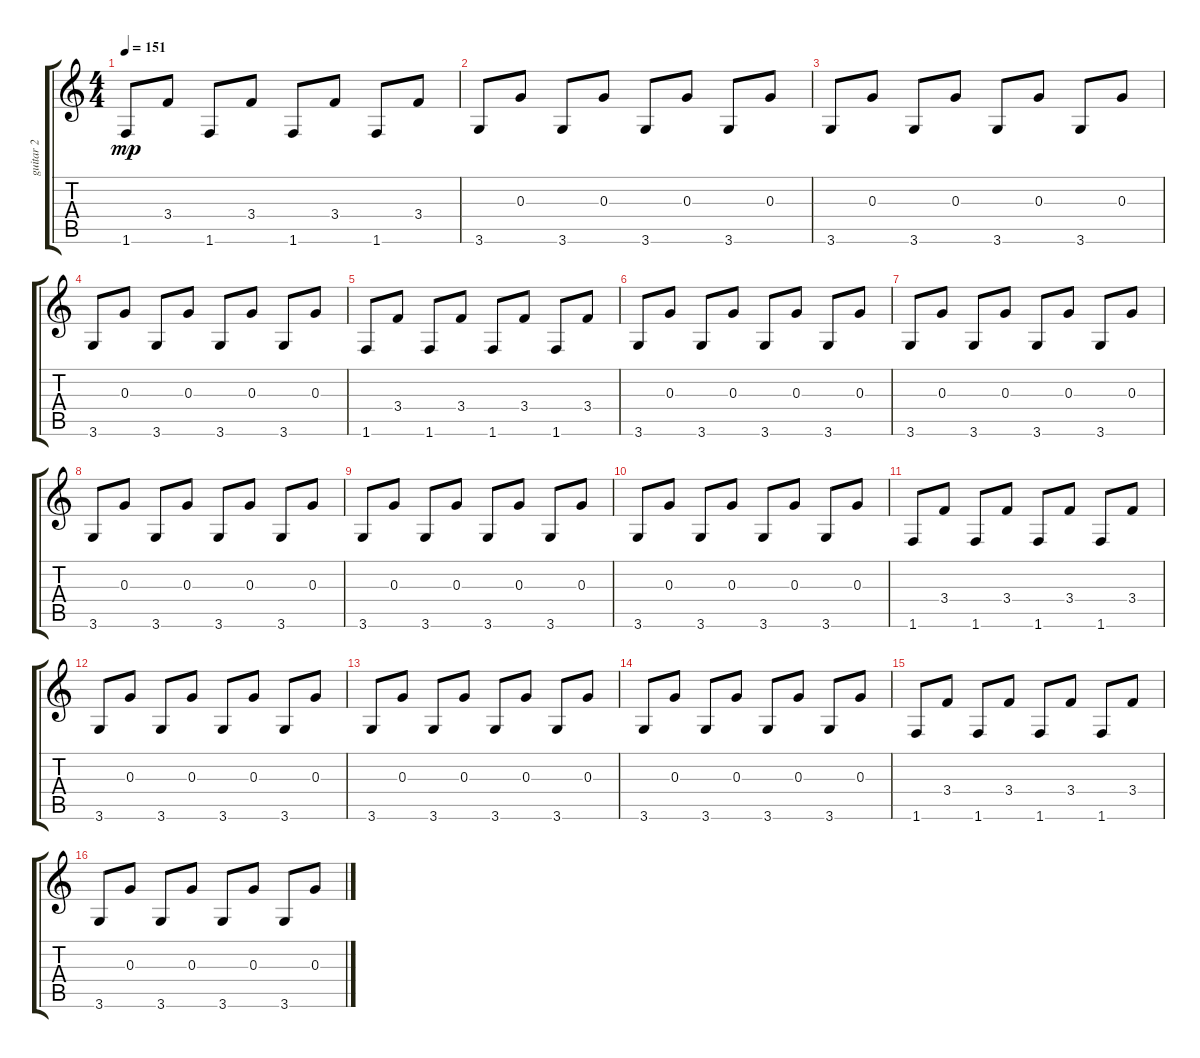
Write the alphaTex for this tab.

\track ("guitar 2" "guitar 2") {instrument electricguitarmuted}
\staff {score tabs}
\tuning (E4 B3 G3 D3 A2 E2) {hide}
\ts (4 4)
\tempo 151
\clef g2
\ks c
1.6.8{dy mp} 3.4.8 1.6.8 3.4.8 1.6.8 3.4.8 1.6.8 3.4.8 |
3.6.8 0.3.8 3.6.8 0.3.8 3.6.8 0.3.8 3.6.8 0.3.8 |
3.6.8 0.3.8 3.6.8 0.3.8 3.6.8 0.3.8 3.6.8 0.3.8 |
3.6.8 0.3.8 3.6.8 0.3.8 3.6.8 0.3.8 3.6.8 0.3.8 |
1.6.8 3.4.8 1.6.8 3.4.8 1.6.8 3.4.8 1.6.8 3.4.8 |
3.6.8 0.3.8 3.6.8 0.3.8 3.6.8 0.3.8 3.6.8 0.3.8 |
3.6.8 0.3.8 3.6.8 0.3.8 3.6.8 0.3.8 3.6.8 0.3.8 |
3.6.8 0.3.8 3.6.8 0.3.8 3.6.8 0.3.8 3.6.8 0.3.8 |
3.6.8 0.3.8 3.6.8 0.3.8 3.6.8 0.3.8 3.6.8 0.3.8 |
3.6.8 0.3.8 3.6.8 0.3.8 3.6.8 0.3.8 3.6.8 0.3.8 |
1.6.8 3.4.8 1.6.8 3.4.8 1.6.8 3.4.8 1.6.8 3.4.8 |
3.6.8 0.3.8 3.6.8 0.3.8 3.6.8 0.3.8 3.6.8 0.3.8 |
3.6.8 0.3.8 3.6.8 0.3.8 3.6.8 0.3.8 3.6.8 0.3.8 |
3.6.8 0.3.8 3.6.8 0.3.8 3.6.8 0.3.8 3.6.8 0.3.8 |
1.6.8 3.4.8 1.6.8 3.4.8 1.6.8 3.4.8 1.6.8 3.4.8 |
3.6.8 0.3.8 3.6.8 0.3.8 3.6.8 0.3.8 3.6.8 0.3.8
